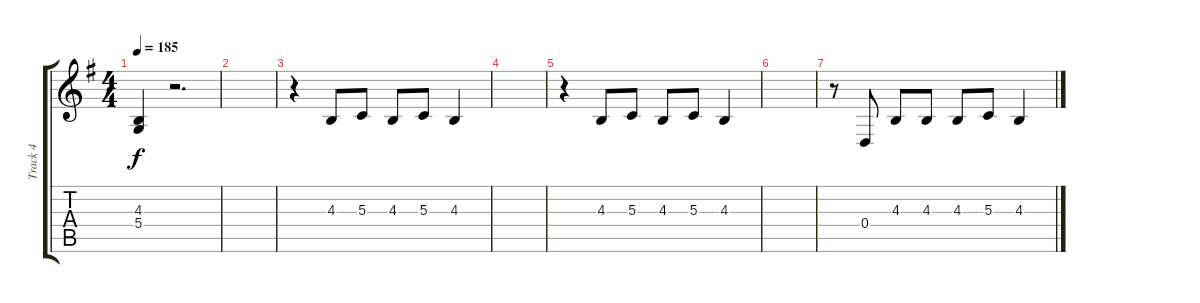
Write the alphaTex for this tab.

\track ("Track 4" "Track 4") {instrument trumpet}
\staff {score tabs}
\tuning (E4 B3 G3 D3 A2 E2) {hide}
\ts (4 4)
\tempo 185
\clef g2
\ks g
(4.3 5.4).4{dy f} r.2{d} |
|
r.4 4.3.8 5.3.8 4.3.8 5.3.8 4.3.4 |
|
r.4 4.3.8 5.3.8 4.3.8 5.3.8 4.3.4 |
|
r.8 0.4.8 4.3.8 4.3.8 4.3.8 5.3.8 4.3.4
